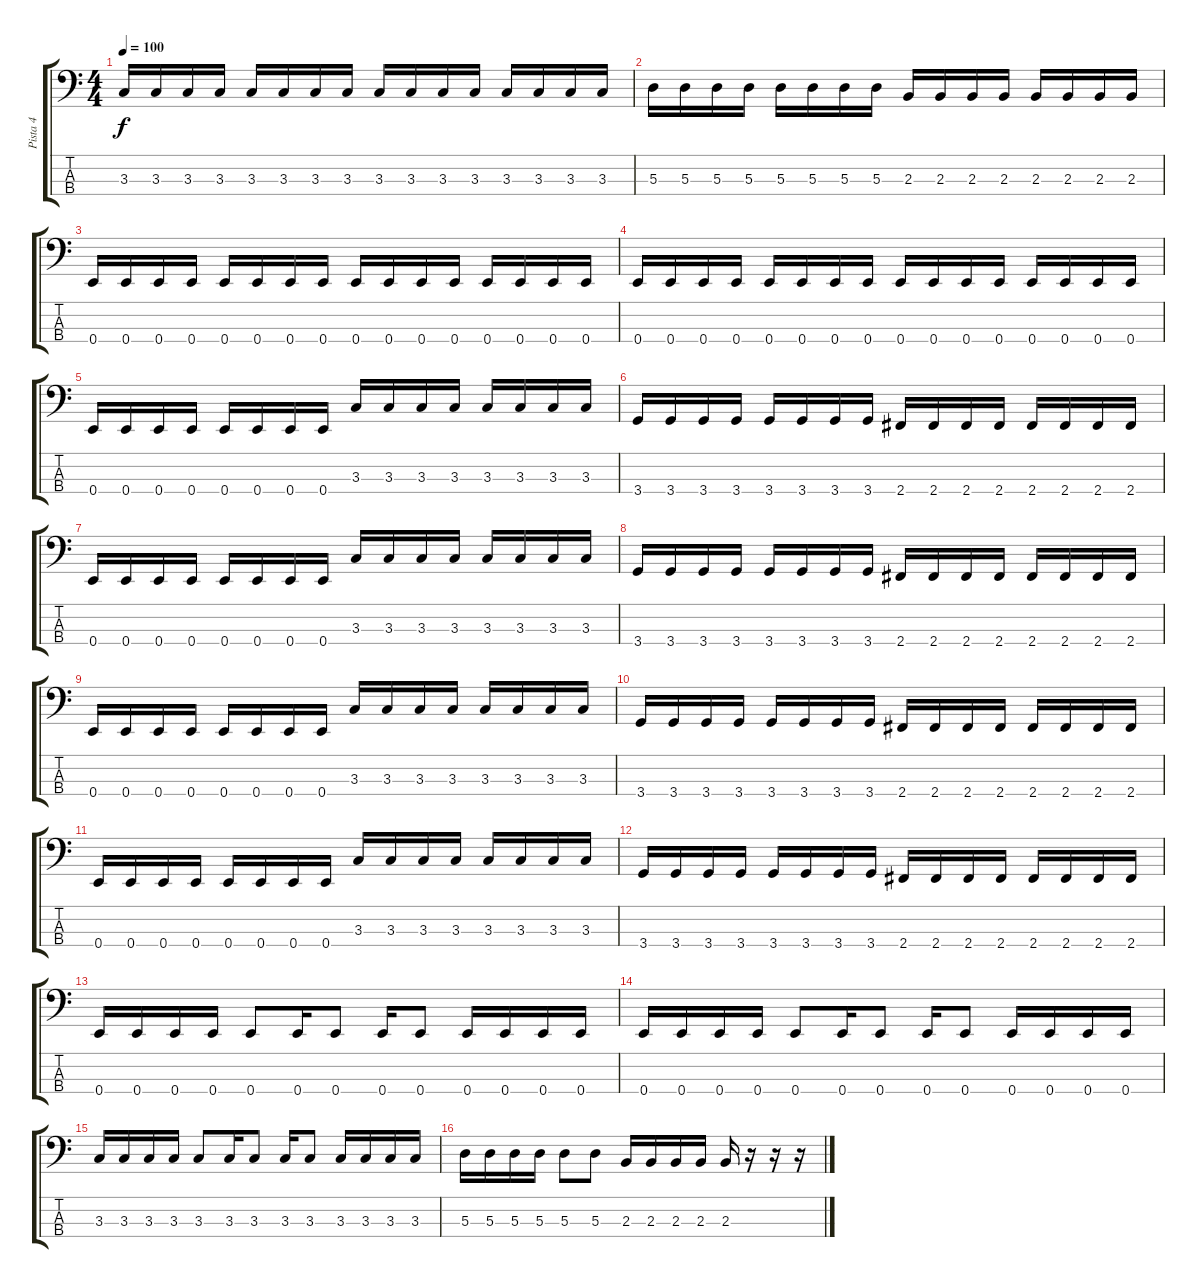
\track ("Pista 4" "Pista 4") {instrument electricbassfinger}
\staff {score tabs}
\tuning (G2 D2 A1 E1) {hide}
\ts (4 4)
\tempo 100
\clef f4
\ks c
3.3.16{dy f} 3.3.16 3.3.16 3.3.16 3.3.16 3.3.16 3.3.16 3.3.16 3.3.16 3.3.16 3.3.16 3.3.16 3.3.16 3.3.16 3.3.16 3.3.16 |
5.3.16 5.3.16 5.3.16 5.3.16 5.3.16 5.3.16 5.3.16 5.3.16 2.3.16 2.3.16 2.3.16 2.3.16 2.3.16 2.3.16 2.3.16 2.3.16 |
0.4.16 0.4.16 0.4.16 0.4.16 0.4.16 0.4.16 0.4.16 0.4.16 0.4.16 0.4.16 0.4.16 0.4.16 0.4.16 0.4.16 0.4.16 0.4.16 |
0.4.16 0.4.16 0.4.16 0.4.16 0.4.16 0.4.16 0.4.16 0.4.16 0.4.16 0.4.16 0.4.16 0.4.16 0.4.16 0.4.16 0.4.16 0.4.16 |
0.4.16 0.4.16 0.4.16 0.4.16 0.4.16 0.4.16 0.4.16 0.4.16 3.3.16 3.3.16 3.3.16 3.3.16 3.3.16 3.3.16 3.3.16 3.3.16 |
3.4.16 3.4.16 3.4.16 3.4.16 3.4.16 3.4.16 3.4.16 3.4.16 2.4.16 2.4.16 2.4.16 2.4.16 2.4.16 2.4.16 2.4.16 2.4.16 |
0.4.16 0.4.16 0.4.16 0.4.16 0.4.16 0.4.16 0.4.16 0.4.16 3.3.16 3.3.16 3.3.16 3.3.16 3.3.16 3.3.16 3.3.16 3.3.16 |
3.4.16 3.4.16 3.4.16 3.4.16 3.4.16 3.4.16 3.4.16 3.4.16 2.4.16 2.4.16 2.4.16 2.4.16 2.4.16 2.4.16 2.4.16 2.4.16 |
0.4.16 0.4.16 0.4.16 0.4.16 0.4.16 0.4.16 0.4.16 0.4.16 3.3.16 3.3.16 3.3.16 3.3.16 3.3.16 3.3.16 3.3.16 3.3.16 |
3.4.16 3.4.16 3.4.16 3.4.16 3.4.16 3.4.16 3.4.16 3.4.16 2.4.16 2.4.16 2.4.16 2.4.16 2.4.16 2.4.16 2.4.16 2.4.16 |
0.4.16 0.4.16 0.4.16 0.4.16 0.4.16 0.4.16 0.4.16 0.4.16 3.3.16 3.3.16 3.3.16 3.3.16 3.3.16 3.3.16 3.3.16 3.3.16 |
3.4.16 3.4.16 3.4.16 3.4.16 3.4.16 3.4.16 3.4.16 3.4.16 2.4.16 2.4.16 2.4.16 2.4.16 2.4.16 2.4.16 2.4.16 2.4.16 |
0.4.16 0.4.16 0.4.16 0.4.16 0.4.8 0.4.16 0.4.8 0.4.16 0.4.8 0.4.16 0.4.16 0.4.16 0.4.16 |
0.4.16 0.4.16 0.4.16 0.4.16 0.4.8 0.4.16 0.4.8 0.4.16 0.4.8 0.4.16 0.4.16 0.4.16 0.4.16 |
3.3.16 3.3.16 3.3.16 3.3.16 3.3.8 3.3.16 3.3.8 3.3.16 3.3.8 3.3.16 3.3.16 3.3.16 3.3.16 |
5.3.16 5.3.16 5.3.16 5.3.16 5.3.8 5.3.8 2.3.16 2.3.16 2.3.16 2.3.16 2.3.16 r.16 r.16 r.16
